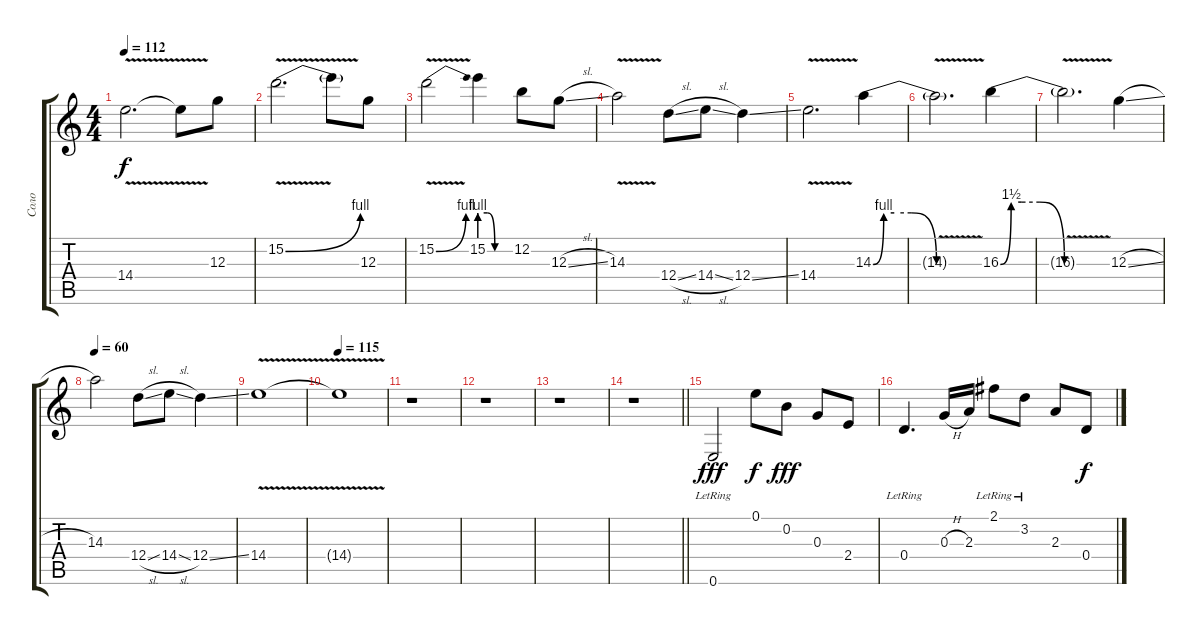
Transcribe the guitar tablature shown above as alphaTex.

\track ("Соло" "Соло") {instrument distortionguitar}
\staff {score tabs}
\tuning (E4 B3 G3 D3 A2 E2) {hide}
\ts (4 4)
\tempo 112
\clef g2
\ks c
14.4{v}.2{d dy f} 14.4{t}.8 12.3.8 |
15.2{be (bend 0 0 60 4) v}.2{d} 15.2{t}.8 12.3.8 |
15.2{be (bend 0 0 60 4) v}.2 15.2{be (custom 0 4 15 4 30 0 60 0)}.4 12.2.8 12.3{sl}.8 |
14.3{v}.2 12.4{sl}.8 14.4{sl}.8 12.4{ss}.4 |
14.4{v}.2{d} 14.3{be (custom 0 0 10 4 20 4 36 4 60 0)}.4 |
14.3{v t}.2{d} 16.3{be (custom 0 0 10 6 20 6 37 6 60 0)}.4 |
16.3{v t}.2{d} 12.3{sl}.4 |
\tempo 60
14.3.2 12.4{sl}.8 14.4{sl}.8 12.4{ss}.4 |
14.4{v}.1 |
\tempo 115
14.4{t}.1 |
r.1 |
r.1 |
r.1 |
\barLineRight lightlight
r.1 |
0.6{lr}.2{dy fff volume 16 instrument electricguitarclean} 0.1.8{dy f} 0.2.8{dy fff} 0.3.8 2.4.8 |
0.4{lr}.4{d} 0.3{h}.16 2.3.16 2.1{lr}.8 3.2{lr}.8 2.3.8 0.4.8{dy f}
